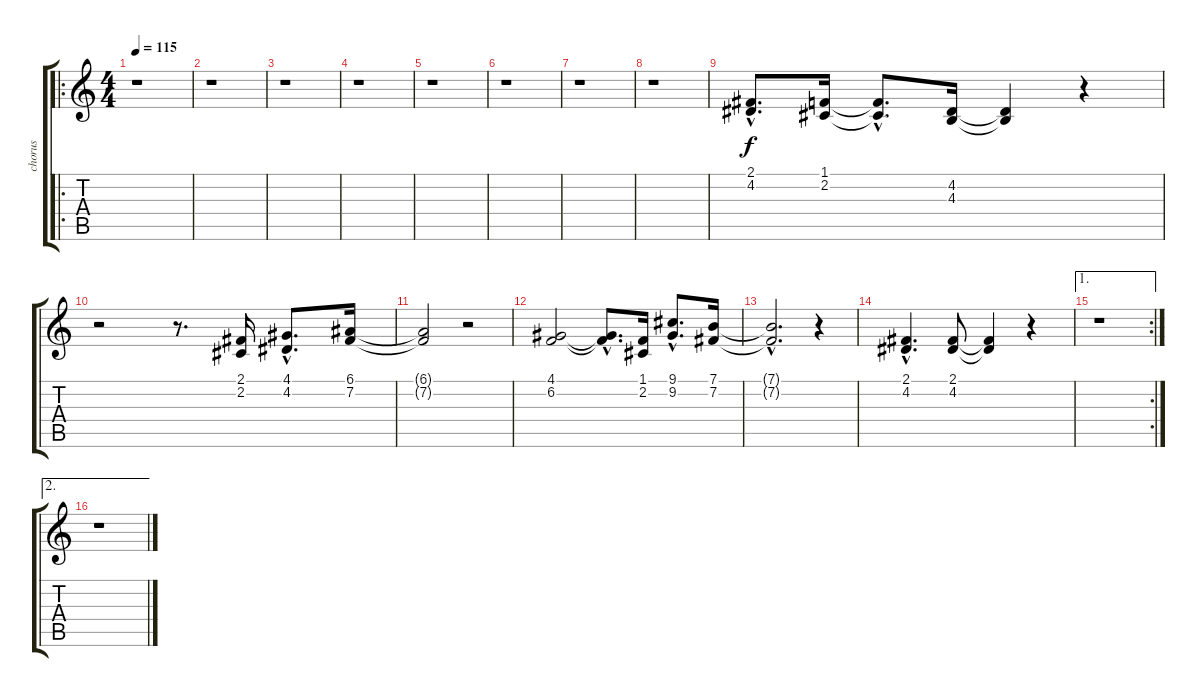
\track ("chorus" "chorus") {instrument oboe}
\staff {score tabs}
\tuning (E4 B3 G3 D3 A2 E2) {hide}
\ro
\ts (4 4)
\tempo 115
\clef g2
\ks c
r.1{dy f instrument oboe} |
r.1 |
r.1 |
r.1 |
r.1 |
r.1 |
r.1 |
r.1 |
(2.1{hac} 4.2{hac}).8{d} (1.1 2.2).16 (1.1{hac t} 2.2{hac t}).8{d} (4.2 4.3).16 (4.2{t} 4.3{t}).4 r.4 |
r.2 r.8{d} (2.1 2.2).16 (4.1{hac} 4.2{hac}).8{d} (6.1 7.2).16 |
(6.1{t} 7.2{t}).2 r.2 |
(4.1 6.2).2 (4.1{hac t} 6.2{hac t}).8{d} (1.1 2.2).16 (9.1{hac} 9.2{hac}).8{d} (7.1 7.2).16 |
(7.1{hac t} 7.2{hac t}).2{d} r.4 |
(2.1{hac} 4.2{hac}).4{d} (2.1 4.2).8 (2.1{t} 4.2{t}).4 r.4 |
\ae 1
\rc 2
r.1 |
\ae 2
r.1
